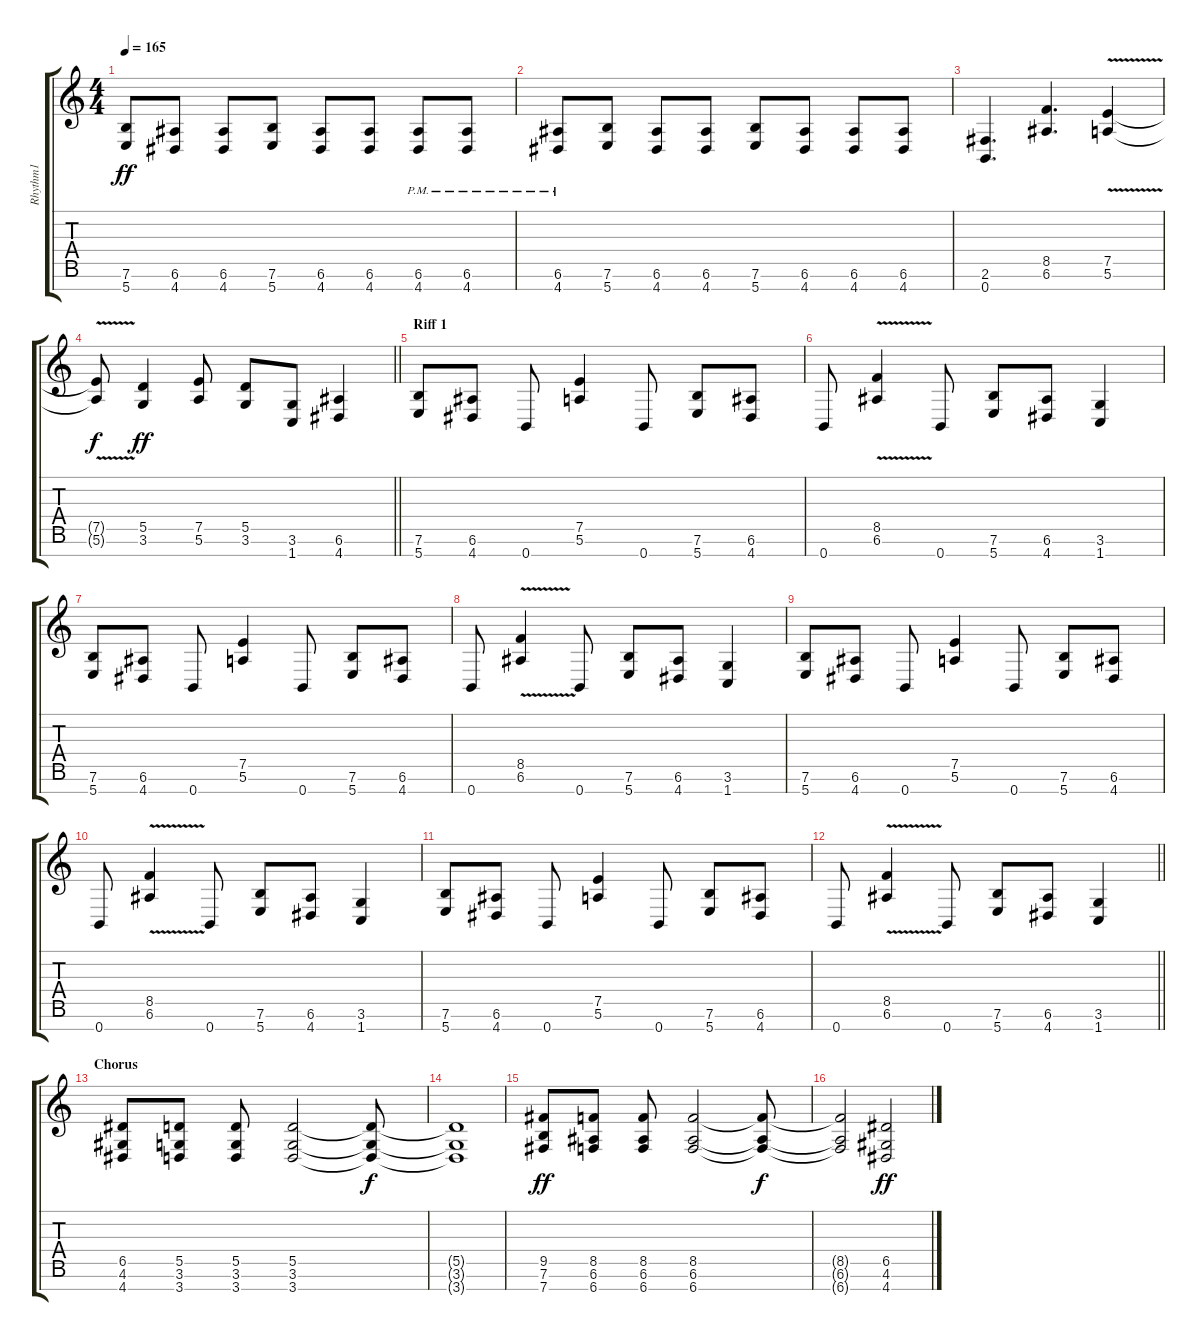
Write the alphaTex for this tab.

\track ("Rhythm1" "Rhythm1") {instrument distortionguitar}
\staff {score tabs}
\tuning (E4 B3 G3 D3 A2 E2 B1) {hide}
\ts (4 4)
\tempo 165
\clef g2
\ks c
(7.6 5.7).8{dy ff} (6.6 4.7).8 (6.6 4.7).8 (7.6 5.7).8 (6.6 4.7).8 (6.6 4.7).8 (6.6{pm} 4.7{pm}).8 (6.6{pm} 4.7{pm}).8 |
(6.6{pm} 4.7{pm}).8 (7.6 5.7).8 (6.6 4.7).8 (6.6 4.7).8 (7.6 5.7).8 (6.6 4.7).8 (6.6 4.7).8 (6.6 4.7).8 |
(2.6 0.7).4{d} (8.5 6.6).4{d} (7.5{v} 5.6{v}).4 |
\barLineRight lightlight
(7.5{t} 5.6{t}).8{dy f} (5.5 3.6).4{dy ff} (7.5 5.6).8 (5.5 3.6).8 (3.6 1.7).8 (6.6 4.7).4 |
\section ("" "Riff 1")
(7.6 5.7).8 (6.6 4.7).8 0.7.8 (7.5 5.6).4 0.7.8 (7.6 5.7).8 (6.6 4.7).8 |
0.7.8 (8.5{v} 6.6{v}).4 0.7.8 (7.6 5.7).8 (6.6 4.7).8 (3.6 1.7).4 |
(7.6 5.7).8 (6.6 4.7).8 0.7.8 (7.5 5.6).4 0.7.8 (7.6 5.7).8 (6.6 4.7).8 |
0.7.8 (8.5{v} 6.6{v}).4 0.7.8 (7.6 5.7).8 (6.6 4.7).8 (3.6 1.7).4 |
(7.6 5.7).8 (6.6 4.7).8 0.7.8 (7.5 5.6).4 0.7.8 (7.6 5.7).8 (6.6 4.7).8 |
0.7.8 (8.5{v} 6.6{v}).4 0.7.8 (7.6 5.7).8 (6.6 4.7).8 (3.6 1.7).4 |
(7.6 5.7).8 (6.6 4.7).8 0.7.8 (7.5 5.6).4 0.7.8 (7.6 5.7).8 (6.6 4.7).8 |
\barLineRight lightlight
0.7.8 (8.5{v} 6.6{v}).4 0.7.8 (7.6 5.7).8 (6.6 4.7).8 (3.6 1.7).4 |
\section ("" "Chorus")
(6.5 4.6 4.7).8 (5.5 3.6 3.7).8 (5.5 3.6 3.7).8 (5.5 3.6 3.7).2 (5.5{t} 3.6{t} 3.7{t}).8{dy f} |
(5.5{t} 3.6{t} 3.7{t}).1 |
(9.5 7.6 7.7).8{dy ff} (8.5 6.6 6.7).8 (8.5 6.6 6.7).8 (8.5 6.6 6.7).2 (8.5{t} 6.6{t} 6.7{t}).8{dy f} |
(8.5{t} 6.6{t} 6.7{t}).2 (6.5 4.6 4.7).2{dy ff}
